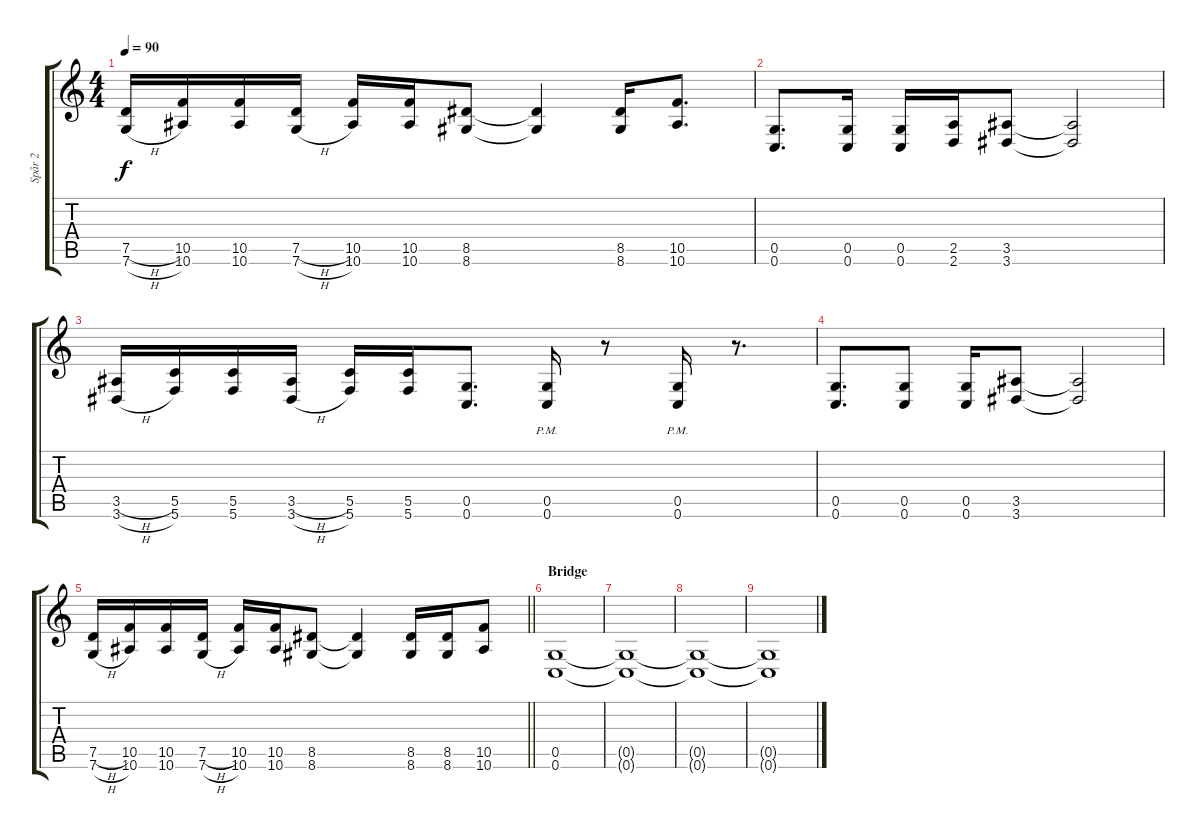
\track ("Spår 2" "Spår 2") {instrument distortionguitar}
\staff {score tabs}
\tuning (D4 A3 F3 C3 G2 C2) {hide}
\ts (4 4)
\tempo 90
\clef g2
\ks c
(7.5{h} 7.6{h}).16{dy f} (10.5 10.6).16 (10.5 10.6).16 (7.5{h} 7.6{h}).16 (10.5 10.6).16 (10.5 10.6).16 (8.5 8.6).8 (8.5{t} 8.6{t}).4 (8.5 8.6).16 (10.5 10.6).8{d} |
(0.5 0.6).8{d} (0.5 0.6).16 (0.5 0.6).16 (2.5 2.6).16 (3.5 3.6).8 (3.5{t} 3.6{t}).2 |
(3.5{h} 3.6{h}).16 (5.5 5.6).16 (5.5 5.6).16 (3.5{h} 3.6{h}).16 (5.5 5.6).16 (5.5 5.6).16 (0.5 0.6).8{d} (0.5{pm} 0.6{pm}).16 r.8 (0.5{pm} 0.6{pm}).16 r.8{d} |
(0.5 0.6).8{d} (0.5 0.6).8 (0.5 0.6).16 (3.5 3.6).8 (3.5{t} 3.6{t}).2 |
\barLineRight lightlight
(7.5{h} 7.6{h}).16 (10.5 10.6).16 (10.5 10.6).16 (7.5{h} 7.6{h}).16 (10.5 10.6).16 (10.5 10.6).16 (8.5 8.6).8 (8.5{t} 8.6{t}).4 (8.5 8.6).16 (8.5 8.6).16 (10.5 10.6).8 |
\section ("" "Bridge")
(0.5 0.6).1 |
(0.5{t} 0.6{t}).1 |
(0.5{t} 0.6{t}).1 |
(0.5{t} 0.6{t}).1
